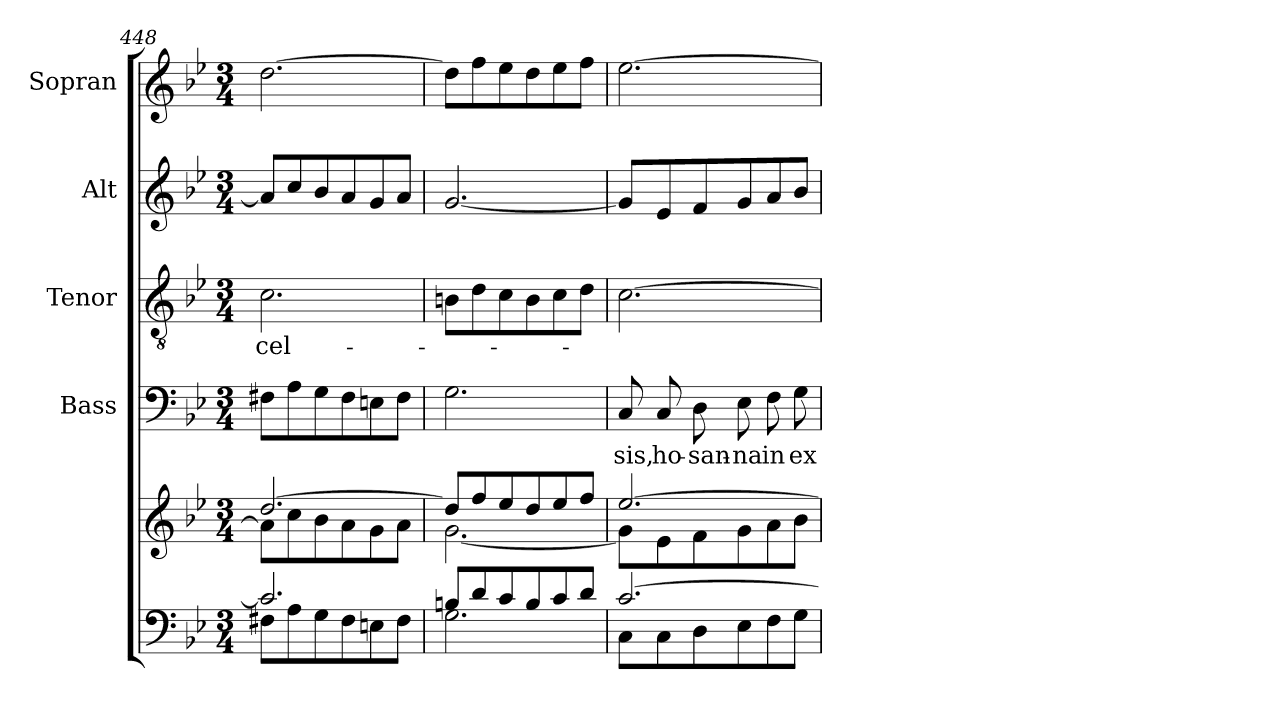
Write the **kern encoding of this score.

**kern	**kern	**kern	**text	**kern	**text	**kern	**kern
*part5	*part5	*part4	*part4	*part3	*part3	*part2	*part1
*staff6	*staff5	*staff4	*staff4	*staff3	*staff3	*staff2	*staff1
*	*	*I"Bass	*	*I"Tenor	*	*I"Alt	*I"Sopran
*	*	*I'B.	*	*I'T.	*	*I'A.	*I'S.
*clefF4	*clefG2	*clefF4	*	*clefGv2	*	*clefG2	*clefG2
*k[b-e-]	*k[b-e-]	*k[b-e-]	*	*k[b-e-]	*	*k[b-e-]	*k[b-e-]
*B-:	*B-:	*B-:	*	*B-:	*	*B-:	*B-:
*M3/4	*M3/4	*M3/4	*	*M3/4	*	*M3/4	*M3/4
=448	=448	=448	=448	=448	=448	=448	=448
*^	*^	*	*	*	*	*	*
!	!	!	!	!	!	!	!LO:LY:b	!	!
2.c/]	8F#X\L	[>2.dd/	8a\L]	8F#X\L	.	2.c\	-cel-	8a/L]	[2.dd\
.	8A\	.	8cc\	8A\	.	.	.	8cc/	.
.	8G\	.	8b-\	8G\	.	.	.	8b-/	.
.	8F#\	.	8a\	8F#\	.	.	.	8a/	.
.	8En\	.	8g\	8En\	.	.	.	8g/	.
.	8F#\J	.	8a\J	8F#\J	.	.	.	8a/J	.
=449	=449	=449	=449	=449	=449	=449	=449	=449	=449
8Bn/L	2.G\	8dd/L]	[<2.g\	2.G\	.	8Bn\L	.	[2.g/	8dd\L]
8d/	.	8ff/	.	.	.	8d\	.	.	8ff\
8c/	.	8ee-/	.	.	.	8c\	.	.	8ee-\
8B/	.	8dd/	.	.	.	8B\	.	.	8dd\
8c/	.	8ee-/	.	.	.	8c\	.	.	8ee-\
8d/J	.	8ff/J	.	.	.	8d\J	.	.	8ff\J
=450	=450	=450	=450	=450	=450	=450	=450	=450	=450
!	!	!	!	!	!LO:LY:b	!	!	!	!
[>2.c/	8C\L	[>2.ee-/	8g\L]	8C/	-sis,	[2.c\	.	8g/L]	[2.ee-\
!	!	!	!	!	!LO:LY:b	!	!	!	!
.	8C\	.	8e-\	8C/	ho-	.	.	8e-/	.
!	!	!	!	!	!LO:LY:b	!	!	!	!
.	8D\	.	8f\	8D\	-san-	.	.	8f/	.
!	!	!	!	!	!LO:LY:b	!	!	!	!
.	8E-\	.	8g\	8E-\	-na	.	.	8g/	.
!	!	!	!	!	!LO:LY:b	!	!	!	!
.	8F\	.	8a\	8F\	in	.	.	8a/	.
!	!	!	!	!	!LO:LY:b	!	!	!	!
.	8G\J	.	8b-\J	8G\	ex-	.	.	8b-/J	.
*v	*v	*	*	*	*	*	*	*	*
*	*v	*v	*	*	*	*	*	*
=	=	=	=	=	=	=	=
*-	*-	*-	*-	*-	*-	*-	*-
